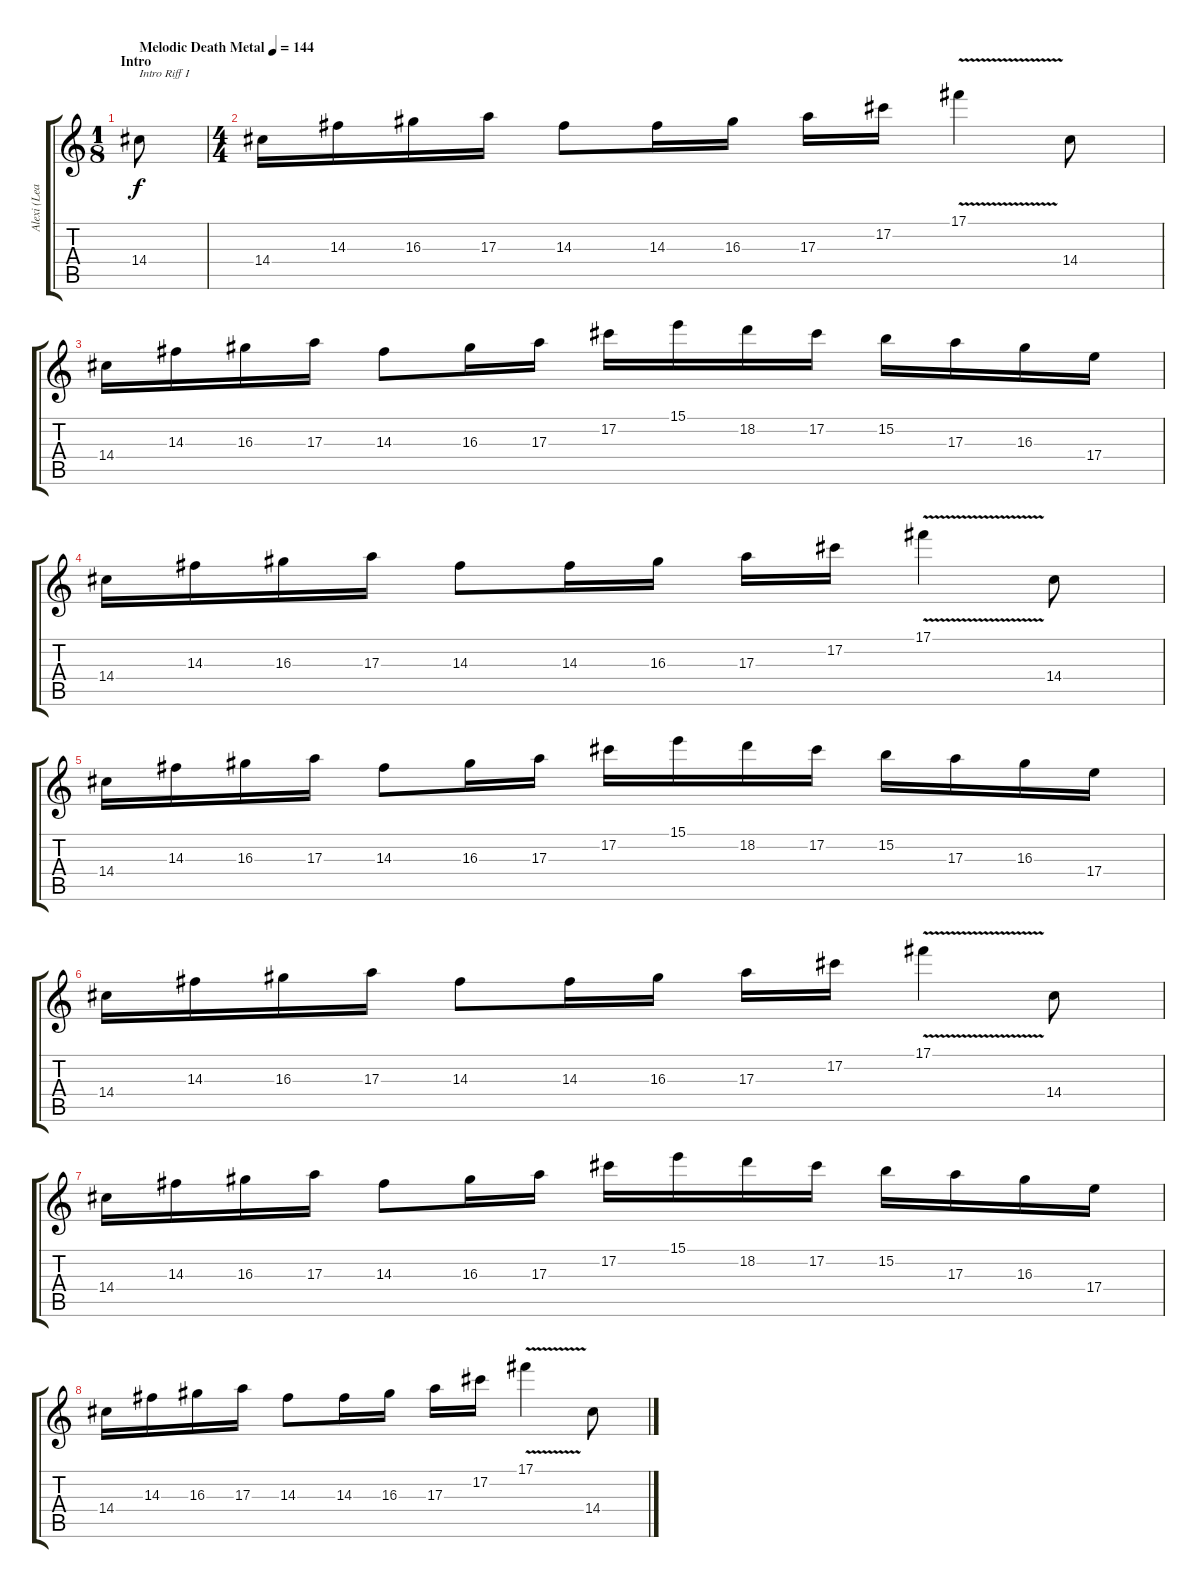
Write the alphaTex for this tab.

\track ("Alexi (Lead Guitar)" "Alexi (Lea") {instrument distortionguitar}
\staff {score tabs}
\tuning (Db4 Ab3 E3 B2 Gb2 Db2) {hide}
\ts (1 8)
\section ("" "Intro")
\tempo (144 "Melodic Death Metal")
\clef g2
\ks c
14.4.8{txt "Intro Riff I" dy f volume 14 balance 8 instrument distortionguitar} |
\ts (4 4)
14.4.16 14.3.16 16.3.16 17.3.16 14.3.8 14.3.16 16.3.16 17.3.16 17.2.16 17.1{v}.4 14.4.8 |
14.4.16 14.3.16 16.3.16 17.3.16 14.3.8 16.3.16 17.3.16 17.2.16 15.1.16 18.2.16 17.2.16 15.2.16 17.3.16 16.3.16 17.4.16 |
14.4.16 14.3.16 16.3.16 17.3.16 14.3.8 14.3.16 16.3.16 17.3.16 17.2.16 17.1{v}.4 14.4.8 |
14.4.16 14.3.16 16.3.16 17.3.16 14.3.8 16.3.16 17.3.16 17.2.16 15.1.16 18.2.16 17.2.16 15.2.16 17.3.16 16.3.16 17.4.16 |
14.4.16 14.3.16 16.3.16 17.3.16 14.3.8 14.3.16 16.3.16 17.3.16 17.2.16 17.1{v}.4 14.4.8 |
14.4.16 14.3.16 16.3.16 17.3.16 14.3.8 16.3.16 17.3.16 17.2.16 15.1.16 18.2.16 17.2.16 15.2.16 17.3.16 16.3.16 17.4.16 |
14.4.16 14.3.16 16.3.16 17.3.16 14.3.8 14.3.16 16.3.16 17.3.16 17.2.16 17.1{v}.4 14.4.8
